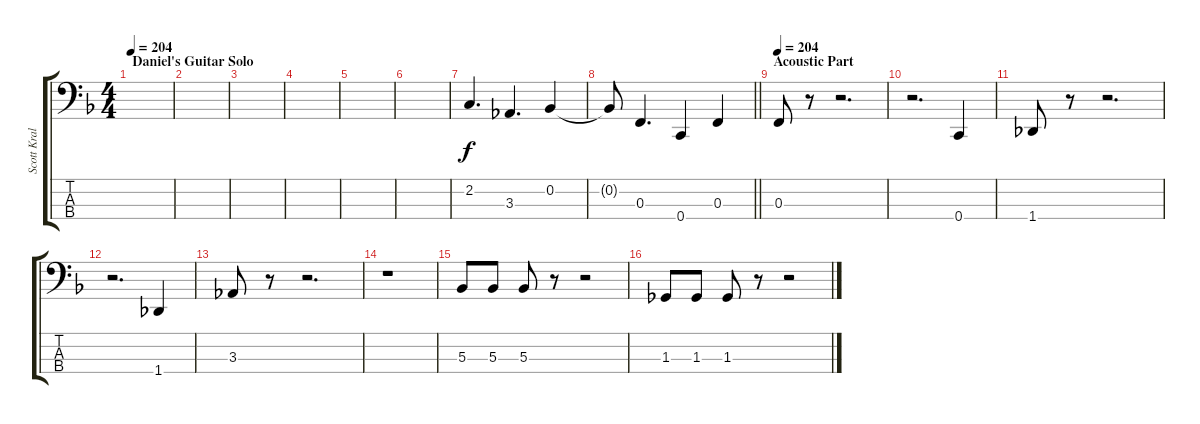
\track ("Scott Krall" "Scott Kral") {instrument electricbassfinger}
\staff {score tabs}
\tuning (Eb2 Bb1 F1 C1) {hide}
\ts (4 4)
\section ("" "Daniel's Guitar Solo")
\tempo 204
\clef f4
\ks f
|
|
|
|
|
|
2.2.4{d} 3.3.4{d} 0.2.4 |
\barLineRight lightlight
0.2{t}.8 0.3.4{d} 0.4.4 0.3.4 |
\section ("" "Acoustic Part")
\tempo 204
0.3.8 r.8 r.2{d} |
r.2{d} 0.4.4 |
1.4.8 r.8 r.2{d} |
r.2{d} 1.4.4 |
3.3.8 r.8 r.2{d} |
r.1 |
5.3.8 5.3.8 5.3.8 r.8 r.2 |
1.3.8 1.3.8 1.3.8 r.8 r.2
